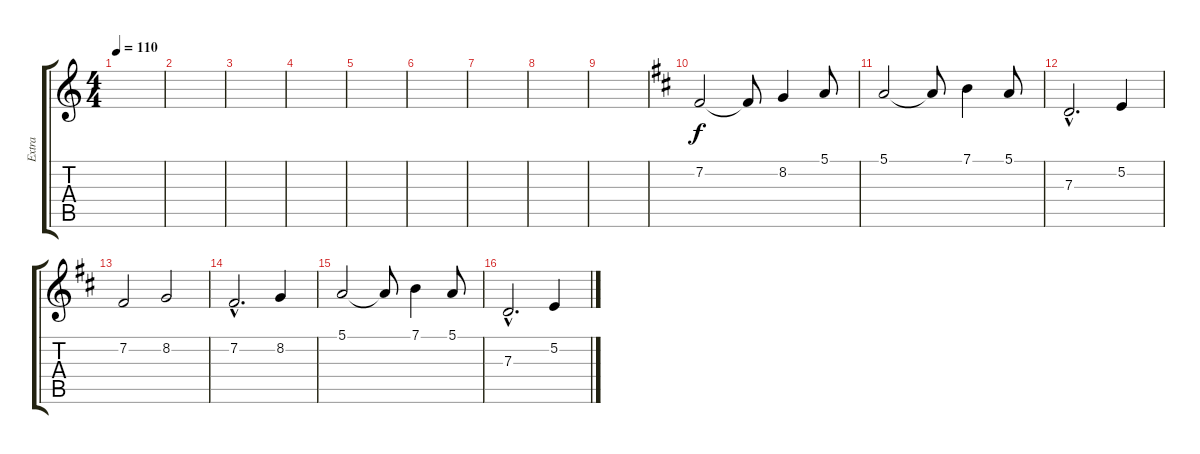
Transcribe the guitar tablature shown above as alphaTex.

\track ("Extra" "Extra") {instrument synthvoice}
\staff {score tabs}
\tuning (E4 B3 G3 D3 A2 E2) {hide}
\ts (4 4)
\tempo 110
\clef g2
\ks c
|
|
|
|
|
|
|
|
|
\ks d
7.2.2 7.2{t}.8 8.2.4 5.1.8 |
5.1.2 5.1{t}.8 7.1.4 5.1.8 |
7.3{hac}.2{d} 5.2.4 |
7.2.2 8.2.2 |
7.2{hac}.2{d} 8.2.4 |
5.1.2 5.1{t}.8 7.1.4 5.1.8 |
7.3{hac}.2{d} 5.2.4
